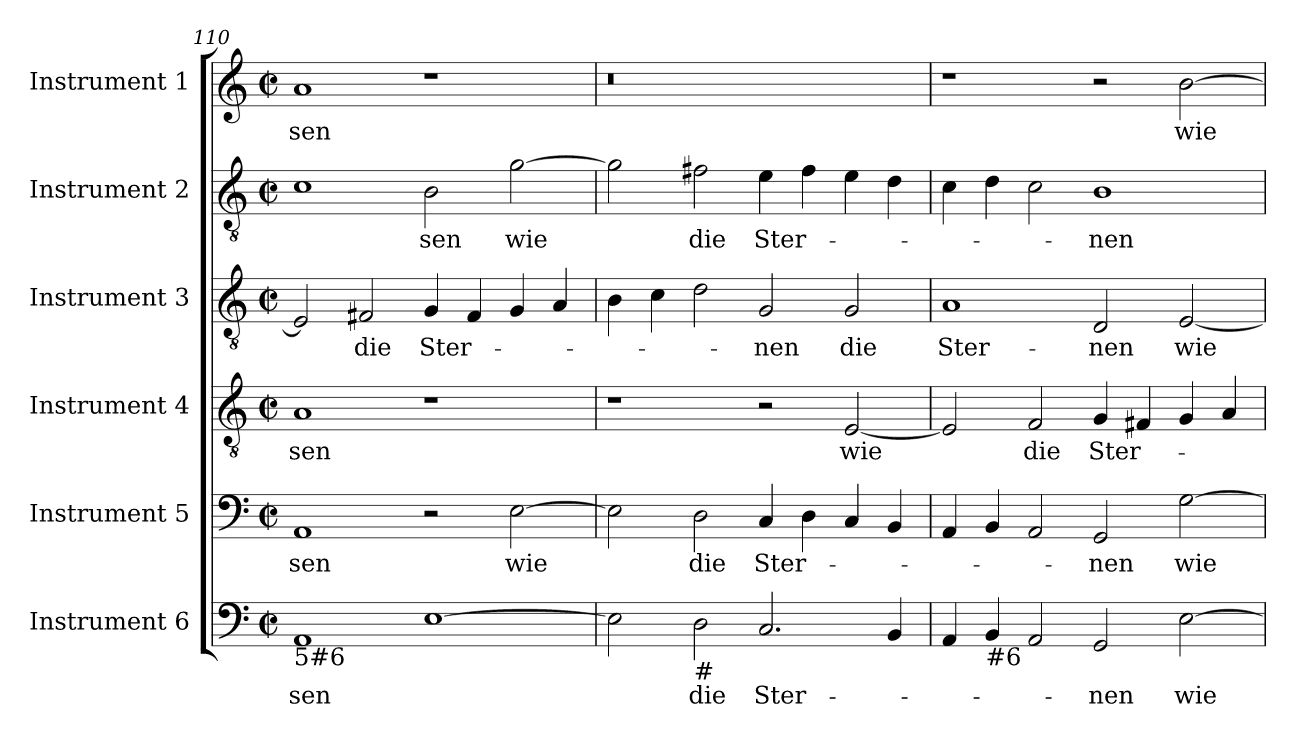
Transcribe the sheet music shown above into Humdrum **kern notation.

**kern	**text	**kern	**text	**kern	**text	**kern	**text	**kern	**text	**kern	**text
*part6	*part6	*part5	*part5	*part4	*part4	*part3	*part3	*part2	*part2	*part1	*part1
*staff6	*staff6	*staff5	*staff5	*staff4	*staff4	*staff3	*staff3	*staff2	*staff2	*staff1	*staff1
*I"Instrument 6	*	*I"Instrument 5	*	*I"Instrument 4	*	*I"Instrument 3	*	*I"Instrument 2	*	*I"Instrument 1	*
!!LO:PB:g=z
*clefF4	*	*clefF4	*	*clefGv2	*	*clefGv2	*	*clefGv2	*	*clefG2	*
*M2/2	*	*M2/2	*	*M2/2	*	*M2/2	*	*M2/2	*	*M2/2	*
*met(c|)	*	*met(c|)	*	*met(c|)	*	*met(c|)	*	*met(c|)	*	*met(c|)	*
=110	=110	=110	=110	=110	=110	=110	=110	=110	=110	=110	=110
!LO:TX:b:t=5#6	!	!	!	!	!	!	!	!	!	!	!
!	!LO:LY:a:cj	!	!LO:LY:b:cj	!	!LO:LY:b:cj	!	!	!	!	!	!LO:LY:b:cj
1AA	-sen	1AA	-sen	1A	-sen	2E/]	.	1c	.	1a	-sen
!	!	!	!	!	!	!	!LO:LY:b:cj	!	!	!	!
.	.	.	.	.	.	2F#X/	-die	.	.	.	.
!	!	!	!	!	!	!	!LO:LY:b:cj	!	!LO:LY:b:cj	!	!
[>1E	.	2r	.	1r	.	4G/	Ster-	2B\	-sen	1r	.
.	.	.	.	.	.	4F#/	.	.	.	.	.
!	!	!	!LO:LY:b:cj	!	!	!	!	!	!LO:LY:b:cj	!	!
.	.	[>2E\	wie	.	.	4G/	.	[>2g\	wie	.	.
.	.	.	.	.	.	4A/	.	.	.	.	.
=111	=111	=111	=111	=111	=111	=111	=111	=111	=111	=111	=111
2E\]	.	2E\]	.	1r	.	4B\	.	2g\]	.	0r	.
.	.	.	.	.	.	4c\	.	.	.	.	.
!LO:TX:b:t=#	!	!	!	!	!	!	!	!	!	!	!
!	!LO:LY:a:cj	!	!LO:LY:b:cj	!	!	!	!	!	!LO:LY:b:cj	!	!
2D\	die	2D\	die	.	.	2d\	.	2f#X\	die	.	.
!	!LO:LY:a:cj	!	!LO:LY:b:cj	!	!	!	!LO:LY:b:cj	!	!LO:LY:b:cj	!	!
2.C/	Ster-	4C/	Ster-	2r	.	2G/	-nen	4e\	Ster-	.	.
.	.	4D\	.	.	.	.	.	4f#\	.	.	.
!	!	!	!	!	!LO:LY:b:cj	!	!LO:LY:b:cj	!	!	!	!
.	.	4C/	.	[<2E/	wie	2G/	die	4e\	.	.	.
4BB</	.	4BB/	.	.	.	.	.	4d\	.	.	.
=112	=112	=112	=112	=112	=112	=112	=112	=112	=112	=112	=112
!	!	!	!	!	!	!	!LO:LY:b:cj	!	!	!	!
4AA/	.	4AA/	.	2E/]	.	1A	Ster-	4c\	.	1r	.
!LO:TX:b:t=#6	!	!	!	!	!	!	!	!	!	!	!
4BB/	.	4BB/	.	.	.	.	.	4d\	.	.	.
!	!	!	!	!	!LO:LY:b:cj	!	!	!	!	!	!
2AA/	.	2AA/	.	2F/	die	.	.	2c\	.	.	.
!	!LO:LY:a:cj	!	!LO:LY:b:cj	!	!LO:LY:b:cj	!	!LO:LY:b:cj	!	!LO:LY:b:cj	!	!
2GG/	-nen	2GG/	-nen	4G/	Ster-	2D/	-nen	1B	-nen	2r	.
.	.	.	.	4F#X/	.	.	.	.	.	.	.
!	!LO:LY:a:cj	!	!LO:LY:b:cj	!	!	!	!LO:LY:b:cj	!	!	!	!LO:LY:b:cj
[>2E\	wie	[>2G\	wie	4G/	.	[<2E/	wie	.	.	[>2b\	wie
.	.	.	.	4A/	.	.	.	.	.	.	.
=	=	=	=	=	=	=	=	=	=	=	=
*-	*-	*-	*-	*-	*-	*-	*-	*-	*-	*-	*-
